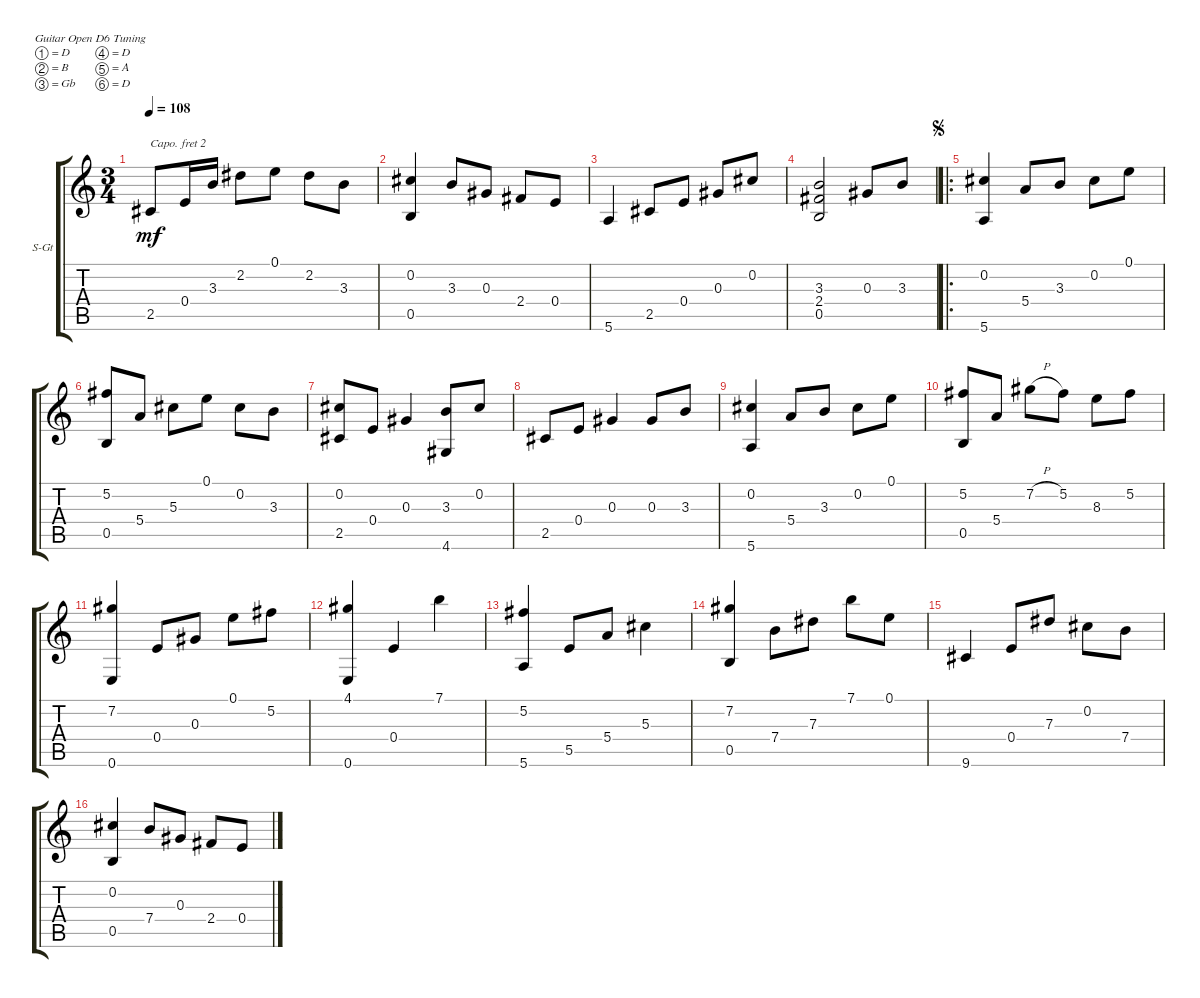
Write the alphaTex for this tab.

\defaultSystemsLayout 4
\bracketExtendMode groupsimilarinstruments
\firstSystemTrackNameOrientation horizontal
\otherSystemsTrackNameOrientation horizontal
\track ("Steel Guitar" "S-Gt") {instrument acousticguitarsteel}
\staff {score tabs}
\capo 2
\tuning (D4 B3 Gb3 D3 A2 D2)
\ts (3 4)
\tempo 108
\clef g2
\ks c
2.5.8{dy mf instrument acousticguitarsteel} 0.4.16 3.3.16 2.2.8 0.1.8 2.2.8 3.3.8 |
(0.2 0.5).4 3.3.8 0.3.8 2.4.8 0.4.8 |
5.6.4 2.5.8 0.4.8 0.3.8 0.2.8 |
(3.3 2.4 0.5).2 0.3.8 3.3.8 |
\ro
\jump segno
(0.2 5.6).4 5.4.8 3.3.8 0.2.8 0.1.8 |
(5.2 0.5).8 5.4.8 5.3.8 0.1.8 0.2.8 3.3.8 |
(0.2 2.5).8 0.4.8 0.3.4 (3.3 4.6).8 0.2.8 |
2.5.8 0.4.8 0.3.4 0.3.8 3.3.8 |
(0.2 5.6).4 5.4.8 3.3.8 0.2.8 0.1.8 |
(5.2 0.5).8 5.4.8 7.2{h}.8 5.2.8 8.3.8 5.2.8 |
(7.2 0.6).4 0.4.8 0.3.8 0.1.8 5.2.8 |
(4.1 0.6).4 0.4.4 7.1.4 |
(5.6 5.2).4 5.5.8 5.4.8 5.3.4 |
(7.2 0.5).4 7.4.8 7.3.8 7.1.8 0.1.8 |
9.6.4 0.4.8 7.3.8 0.2.8 7.4.8 |
(0.5 0.2).4 7.4.8 0.3.8 2.4.8 0.4.8
